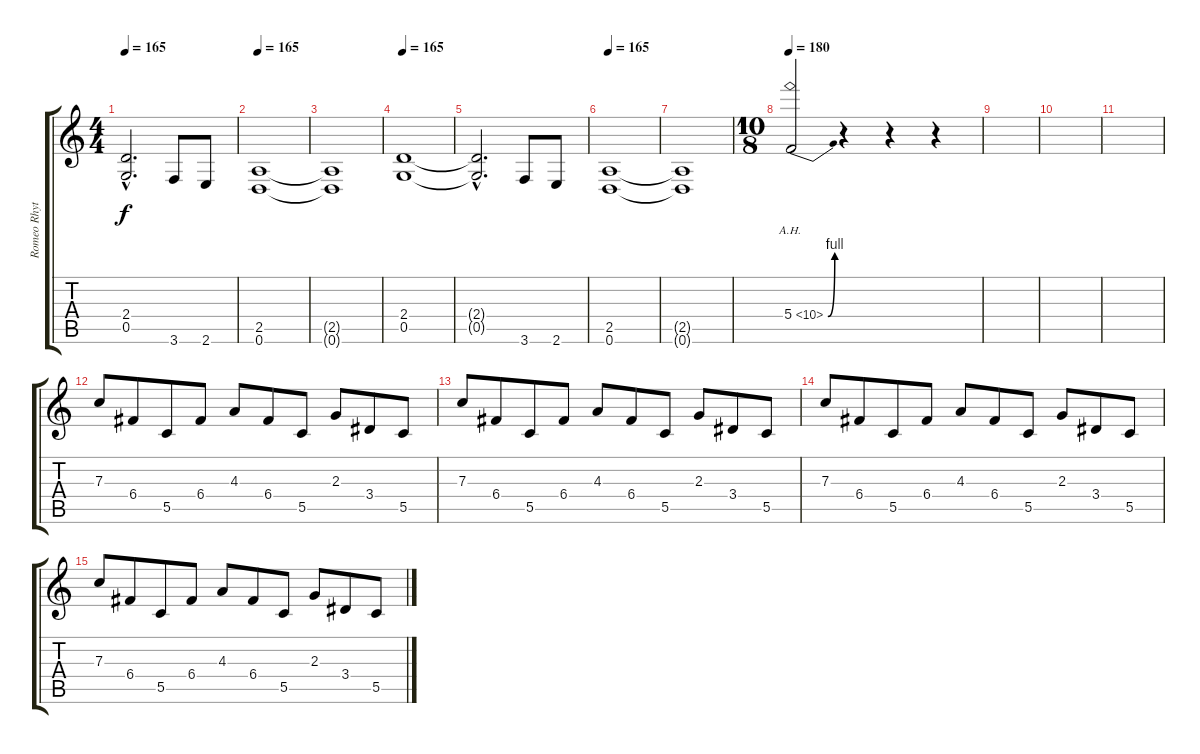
\track ("Romeo Rhythim" "Romeo Rhyt") {instrument overdrivenguitar}
\staff {score tabs}
\tuning (D4 A3 F3 C3 G2 D2) {hide}
\ts (4 4)
\tempo 165
\clef g2
\ks c
(2.4{hac t} 0.5{hac t}).2{d dy f} 3.6.8 2.6.8 |
\tempo 165
(2.5 0.6).1 |
(2.5{t} 0.6{t}).1 |
\tempo 165
(2.4 0.5).1 |
(2.4{hac t} 0.5{hac t}).2{d} 3.6.8 2.6.8 |
\tempo 165
(2.5 0.6).1 |
(2.5{t} 0.6{t}).1 |
\ts (10 8)
\tempo 180
5.4{be (bend 0 0 60 4) ah 5}.2 r.4 r.4 r.4 |
|
|
|
7.3.8 6.4.8 5.5.8 6.4.8 4.3.8 6.4.8 5.5.8 2.3.8 3.4.8 5.5.8 |
7.3.8 6.4.8 5.5.8 6.4.8 4.3.8 6.4.8 5.5.8 2.3.8 3.4.8 5.5.8 |
7.3.8 6.4.8 5.5.8 6.4.8 4.3.8 6.4.8 5.5.8 2.3.8 3.4.8 5.5.8 |
7.3.8 6.4.8 5.5.8 6.4.8 4.3.8 6.4.8 5.5.8 2.3.8 3.4.8 5.5.8
